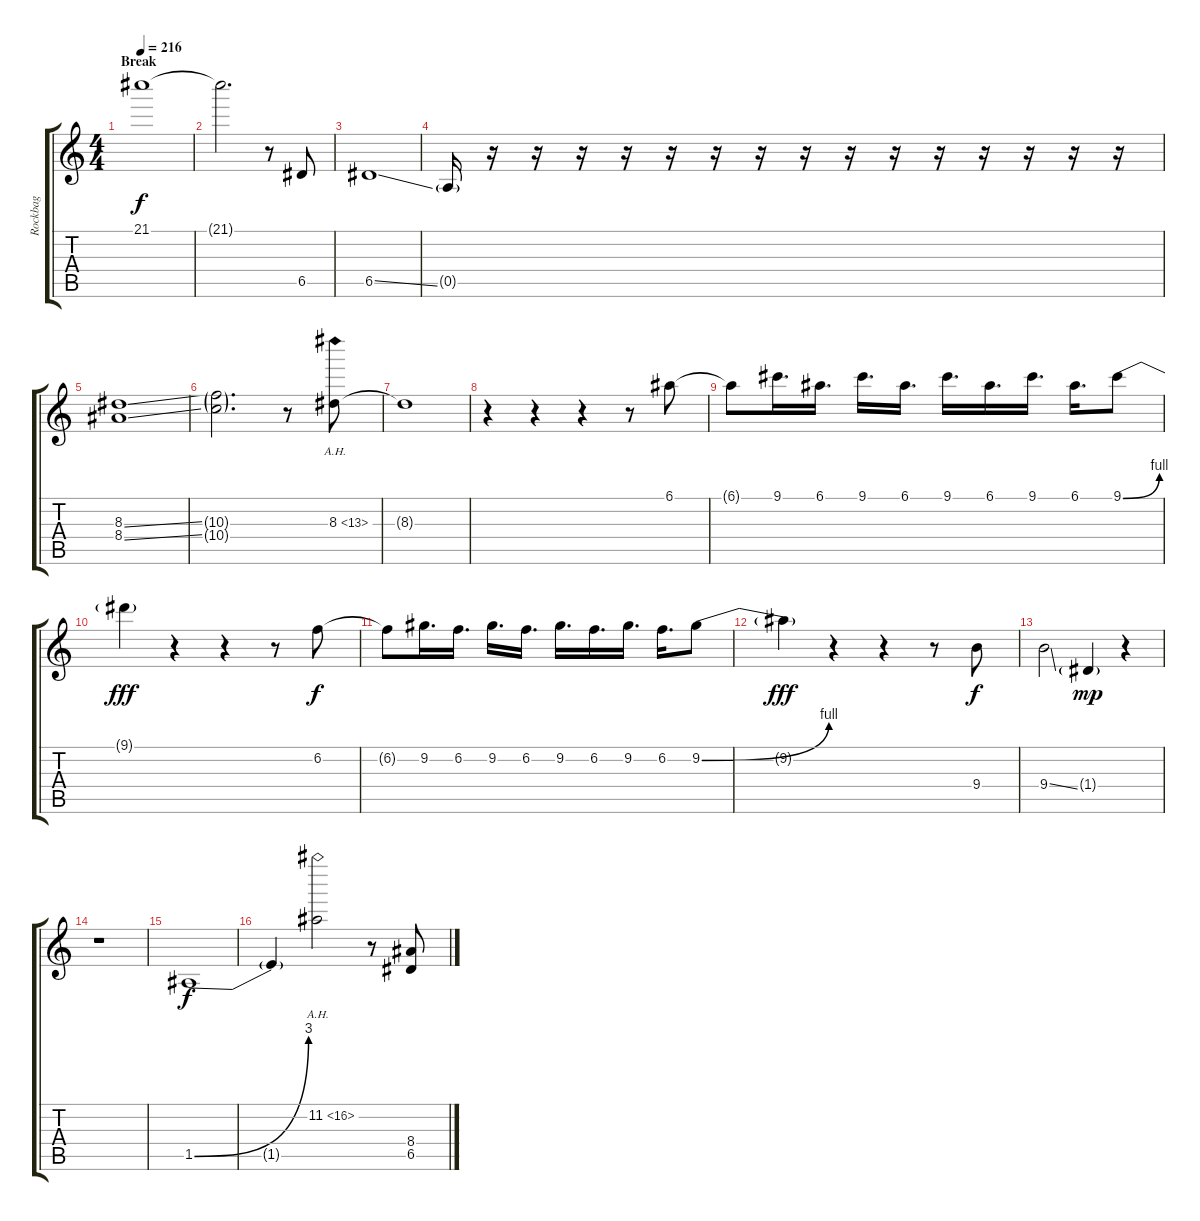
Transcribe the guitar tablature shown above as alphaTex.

\track ("Rockbag" "Rockbag") {instrument overdrivenguitar}
\staff {score tabs}
\tuning (E4 B3 G3 D3 A2 E2) {hide}
\ts (4 4)
\section ("" "Break")
\tempo 216
\clef g2
\ks c
21.1{t}.1{dy f} |
21.1{t}.2{d} r.8 6.5.8 |
6.5{ss}.1 |
0.5{g}.16 r.16 r.16 r.16 r.16 r.16 r.16 r.16 r.16 r.16 r.16 r.16 r.16 r.16 r.16 r.16 |
(8.3{ss} 8.4{ss}).1 |
(10.3{g} 10.4{g}).2{d} r.8 8.3{ah 5}.8 |
8.3{t}.1 |
r.4 r.4 r.4 r.8 6.1.8 |
6.1{t}.8 9.1.16{d} 6.1.16{d} 9.1.16{d} 6.1.16{d} 9.1.16{d} 6.1.16{d} 9.1.16{d} 6.1.16{d} 9.1{be (bend 0 0 60 4)}.8 |
9.1{t}.4{dy fff} r.4 r.4 r.8 6.2.8{dy f} |
6.2{t}.8 9.2.16{d} 6.2.16{d} 9.2.16{d} 6.2.16{d} 9.2.16{d} 6.2.16{d} 9.2.16{d} 6.2.16{d} 9.2{be (bend 0 0 60 4)}.8 |
9.2{t}.4{dy fff} r.4 r.4 r.8 9.4.8{dy f} |
9.4{ss}.2 1.4{g}.4{dy mp} r.4 |
r.1 |
1.5{be (bend 0 0 60 12)}.1{dy f} |
1.5{t}.4 11.2{ah 5}.2 r.8 (8.4 6.5).8
